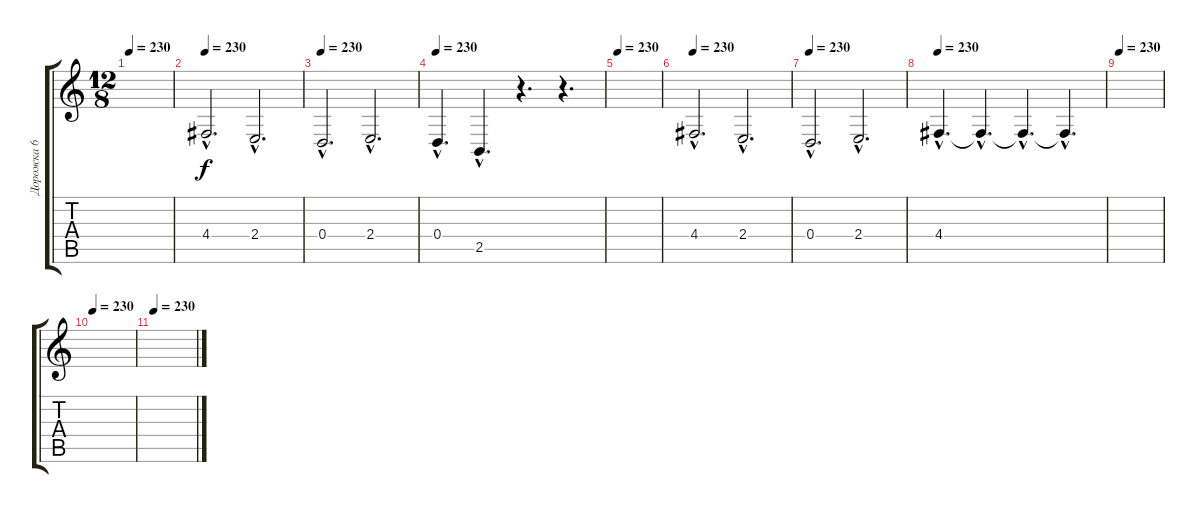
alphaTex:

\track ("Дорожка 6" "Дорожка 6") {instrument pad4choir}
\staff {score tabs}
\tuning (E4 B3 G3 D3 A2 E2) {hide}
\ts (12 8)
\tempo 230
\clef g2
\ks c
|
\tempo 230
4.4{hac}.2{d} 2.4{hac}.2{d} |
\tempo 230
0.4{hac}.2{d} 2.4{hac}.2{d} |
\tempo 230
0.4{hac}.4{d} 2.5{hac}.4{d} r.4{d} r.4{d} |
\tempo 230
|
\tempo 230
4.4{hac}.2{d} 2.4{hac}.2{d} |
\tempo 230
0.4{hac}.2{d} 2.4{hac}.2{d} |
\tempo 230
4.4{hac}.4{d volume 0} 4.4{hac t}.4{d} 4.4{hac t}.4{d} 4.4{hac t}.4{d} |
\tempo 230
|
\tempo 230
|
\tempo 230
